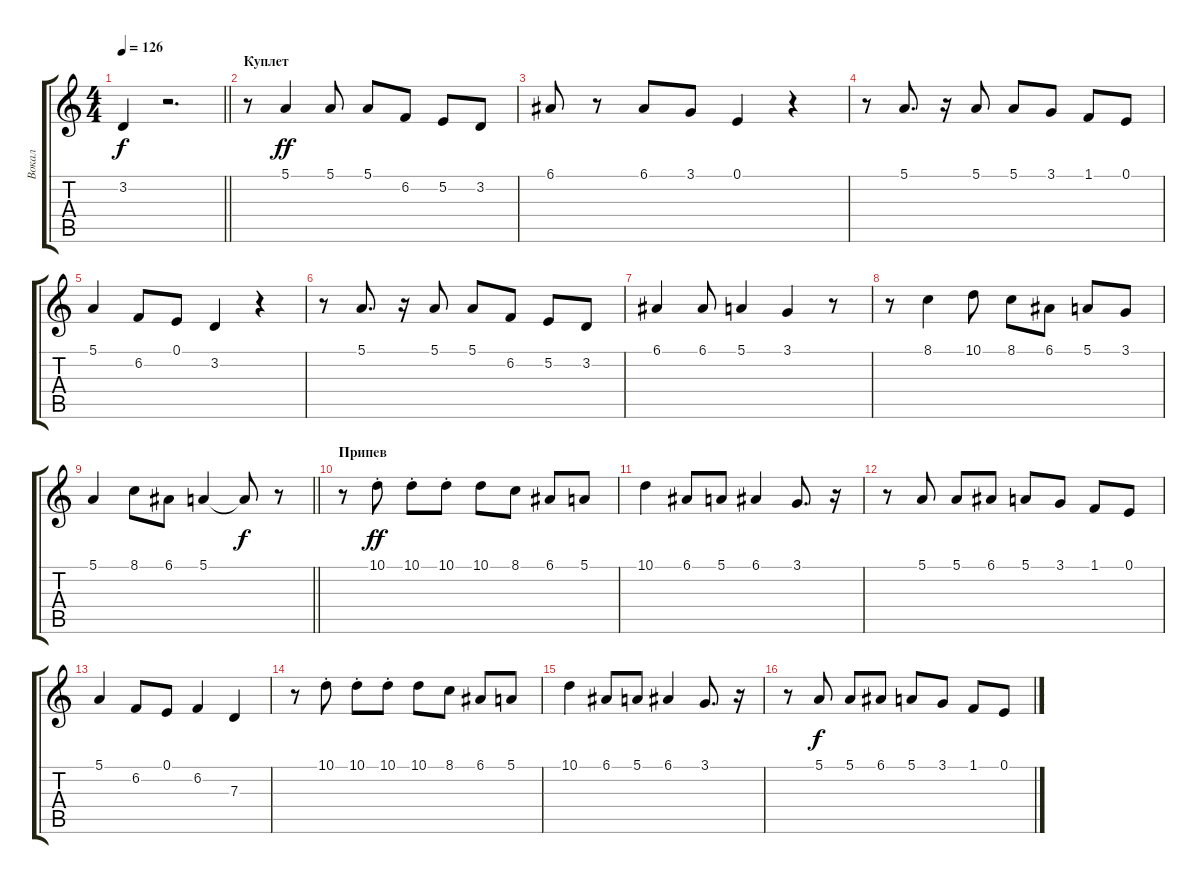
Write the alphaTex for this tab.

\track ("Вокал" "Вокал") {instrument voiceoohs}
\staff {score tabs}
\tuning (E4 B3 G3 D3 A2 E2) {hide}
\ts (4 4)
\tempo 126
\clef g2
\barLineRight lightlight
\ks c
3.2.4{dy f} r.2{d} |
\section ("" "Куплет")
r.8 5.1.4{dy ff} 5.1.8 5.1.8 6.2.8 5.2.8 3.2.8 |
6.1.8 r.8 6.1.8 3.1.8 0.1.4 r.4 |
r.8 5.1.8{d} r.16 5.1.8 5.1.8 3.1.8 1.1.8 0.1.8 |
5.1.4 6.2.8 0.1.8 3.2.4 r.4 |
r.8 5.1.8{d} r.16 5.1.8 5.1.8 6.2.8 5.2.8 3.2.8 |
6.1.4 6.1.8 5.1.4 3.1.4 r.8 |
r.8 8.1.4 10.1.8 8.1.8 6.1.8 5.1.8 3.1.8 |
\barLineRight lightlight
5.1.4 8.1.8 6.1.8 5.1.4 5.1{t}.8{dy f} r.8 |
\section ("" "Припев")
r.8 10.1{st}.8{dy ff} 10.1{st}.8 10.1{st}.8 10.1.8 8.1.8 6.1.8 5.1.8 |
10.1.4 6.1.8 5.1.8 6.1.4 3.1.8{d} r.16 |
r.8 5.1.8 5.1.8 6.1.8 5.1.8 3.1.8 1.1.8 0.1.8 |
5.1.4 6.2.8 0.1.8 6.2.4 7.3.4 |
r.8 10.1{st}.8 10.1{st}.8 10.1{st}.8 10.1.8 8.1.8 6.1.8 5.1.8 |
10.1.4 6.1.8 5.1.8 6.1.4 3.1.8{d} r.16 |
r.8 5.1.8{dy f} 5.1.8 6.1.8 5.1.8 3.1.8 1.1.8 0.1.8
